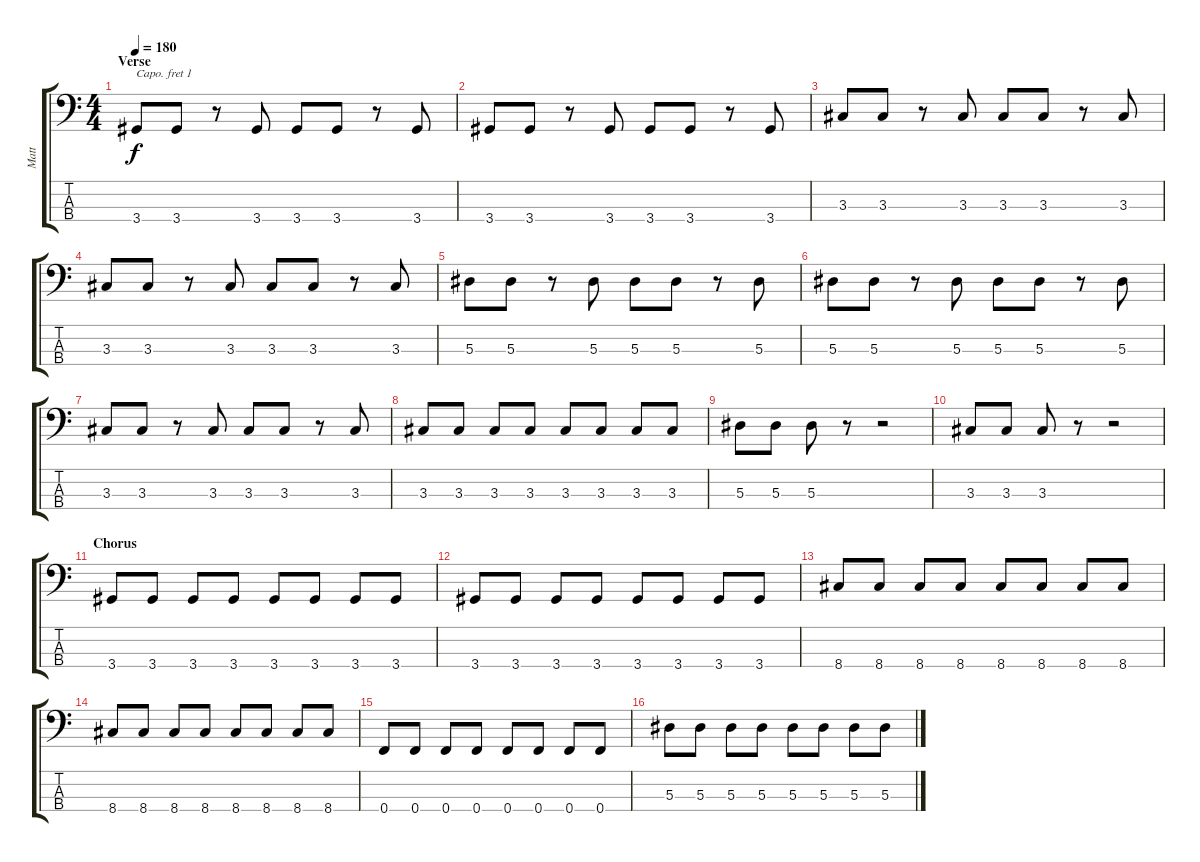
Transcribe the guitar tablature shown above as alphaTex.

\track ("Matt" "Matt") {instrument electricbasspick}
\staff {score tabs}
\capo 1
\tuning (G2 D2 A1 E1) {hide}
\ts (4 4)
\section ("" "Verse")
\tempo 180
\clef f4
\ks c
3.4.8{dy f} 3.4.8 r.8 3.4.8 3.4.8 3.4.8 r.8 3.4.8 |
3.4.8 3.4.8 r.8 3.4.8 3.4.8 3.4.8 r.8 3.4.8 |
3.3.8 3.3.8 r.8 3.3.8 3.3.8 3.3.8 r.8 3.3.8 |
3.3.8 3.3.8 r.8 3.3.8 3.3.8 3.3.8 r.8 3.3.8 |
5.3.8 5.3.8 r.8 5.3.8 5.3.8 5.3.8 r.8 5.3.8 |
5.3.8 5.3.8 r.8 5.3.8 5.3.8 5.3.8 r.8 5.3.8 |
3.3.8 3.3.8 r.8 3.3.8 3.3.8 3.3.8 r.8 3.3.8 |
3.3.8 3.3.8 3.3.8 3.3.8 3.3.8 3.3.8 3.3.8 3.3.8 |
5.3.8 5.3.8 5.3.8 r.8 r.2 |
3.3.8 3.3.8 3.3.8 r.8 r.2 |
\section ("" "Chorus")
3.4.8 3.4.8 3.4.8 3.4.8 3.4.8 3.4.8 3.4.8 3.4.8 |
3.4.8 3.4.8 3.4.8 3.4.8 3.4.8 3.4.8 3.4.8 3.4.8 |
8.4.8 8.4.8 8.4.8 8.4.8 8.4.8 8.4.8 8.4.8 8.4.8 |
8.4.8 8.4.8 8.4.8 8.4.8 8.4.8 8.4.8 8.4.8 8.4.8 |
0.4.8 0.4.8 0.4.8 0.4.8 0.4.8 0.4.8 0.4.8 0.4.8 |
5.3.8 5.3.8 5.3.8 5.3.8 5.3.8 5.3.8 5.3.8 5.3.8
